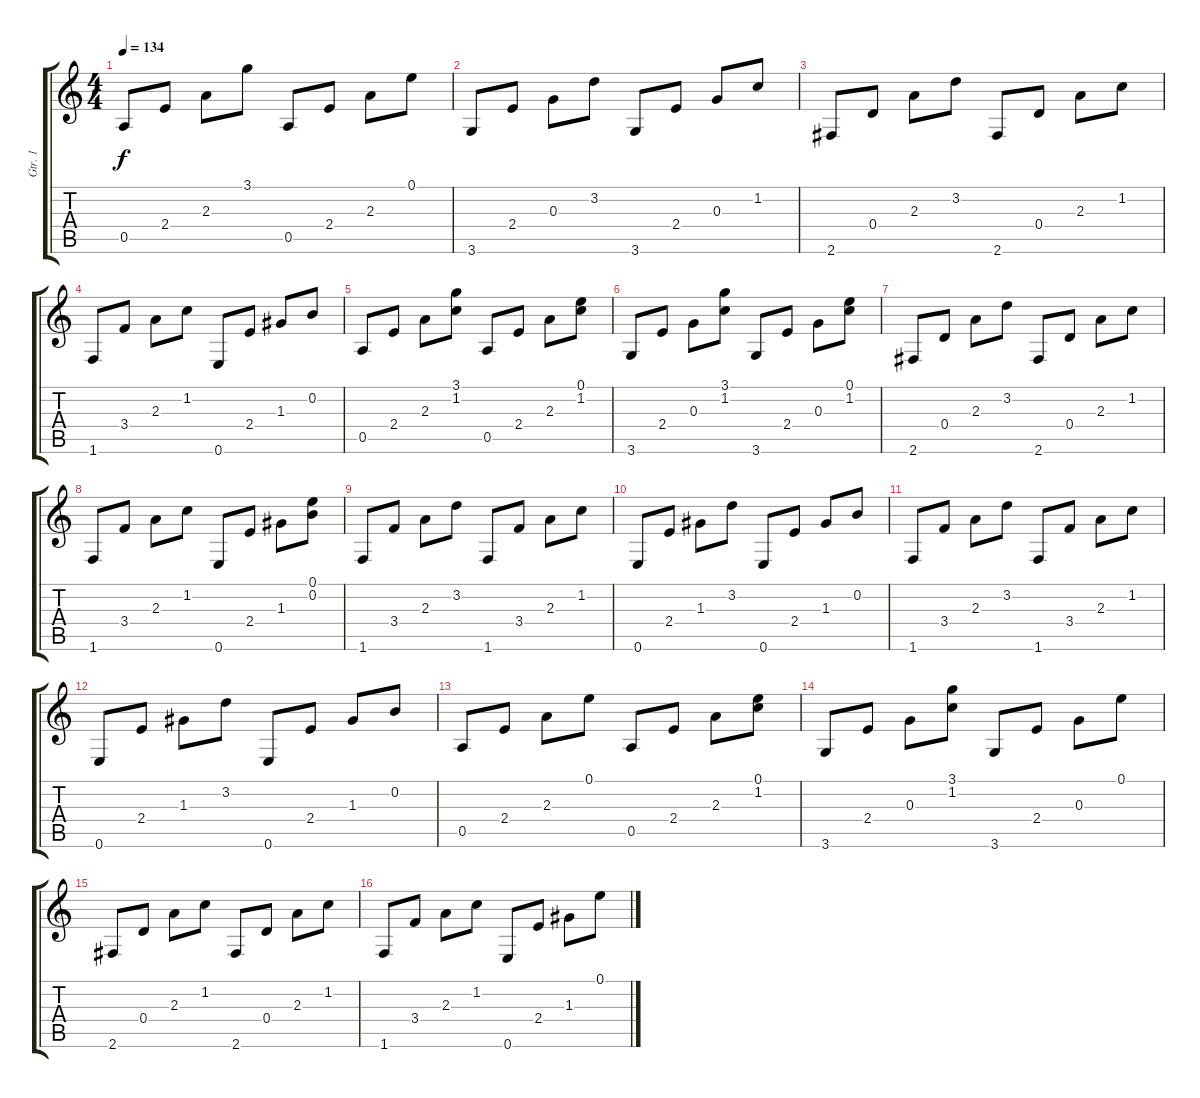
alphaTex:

\track ("Gtr. 1" "Gtr. 1") {instrument acousticguitarsteel}
\staff {score tabs}
\tuning (E4 B3 G3 D3 A2 E2) {hide}
\ts (4 4)
\tempo 134
\clef g2
\ks c
0.5.8{dy f} 2.4.8 2.3.8 3.1.8 0.5.8 2.4.8 2.3.8 0.1.8 |
3.6.8 2.4.8 0.3.8 3.2.8 3.6.8 2.4.8 0.3.8 1.2.8 |
2.6.8 0.4.8 2.3.8 3.2.8 2.6.8 0.4.8 2.3.8 1.2.8 |
1.6.8 3.4.8 2.3.8 1.2.8 0.6.8 2.4.8 1.3.8 0.2.8 |
0.5.8 2.4.8 2.3.8 (3.1 1.2).8 0.5.8 2.4.8 2.3.8 (0.1 1.2).8 |
3.6.8 2.4.8 0.3.8 (3.1 1.2).8 3.6.8 2.4.8 0.3.8 (0.1 1.2).8 |
2.6.8 0.4.8 2.3.8 3.2.8 2.6.8 0.4.8 2.3.8 1.2.8 |
1.6.8 3.4.8 2.3.8 1.2.8 0.6.8 2.4.8 1.3.8 (0.1 0.2).8 |
1.6.8 3.4.8 2.3.8 3.2.8 1.6.8 3.4.8 2.3.8 1.2.8 |
0.6.8 2.4.8 1.3.8 3.2.8 0.6.8 2.4.8 1.3.8 0.2.8 |
1.6.8 3.4.8 2.3.8 3.2.8 1.6.8 3.4.8 2.3.8 1.2.8 |
0.6.8 2.4.8 1.3.8 3.2.8 0.6.8 2.4.8 1.3.8 0.2.8 |
0.5.8 2.4.8 2.3.8 0.1.8 0.5.8 2.4.8 2.3.8 (0.1 1.2).8 |
3.6.8 2.4.8 0.3.8 (3.1 1.2).8 3.6.8 2.4.8 0.3.8 0.1.8 |
2.6.8 0.4.8 2.3.8 1.2.8 2.6.8 0.4.8 2.3.8 1.2.8 |
1.6.8 3.4.8 2.3.8 1.2.8 0.6.8 2.4.8 1.3.8 0.1.8
